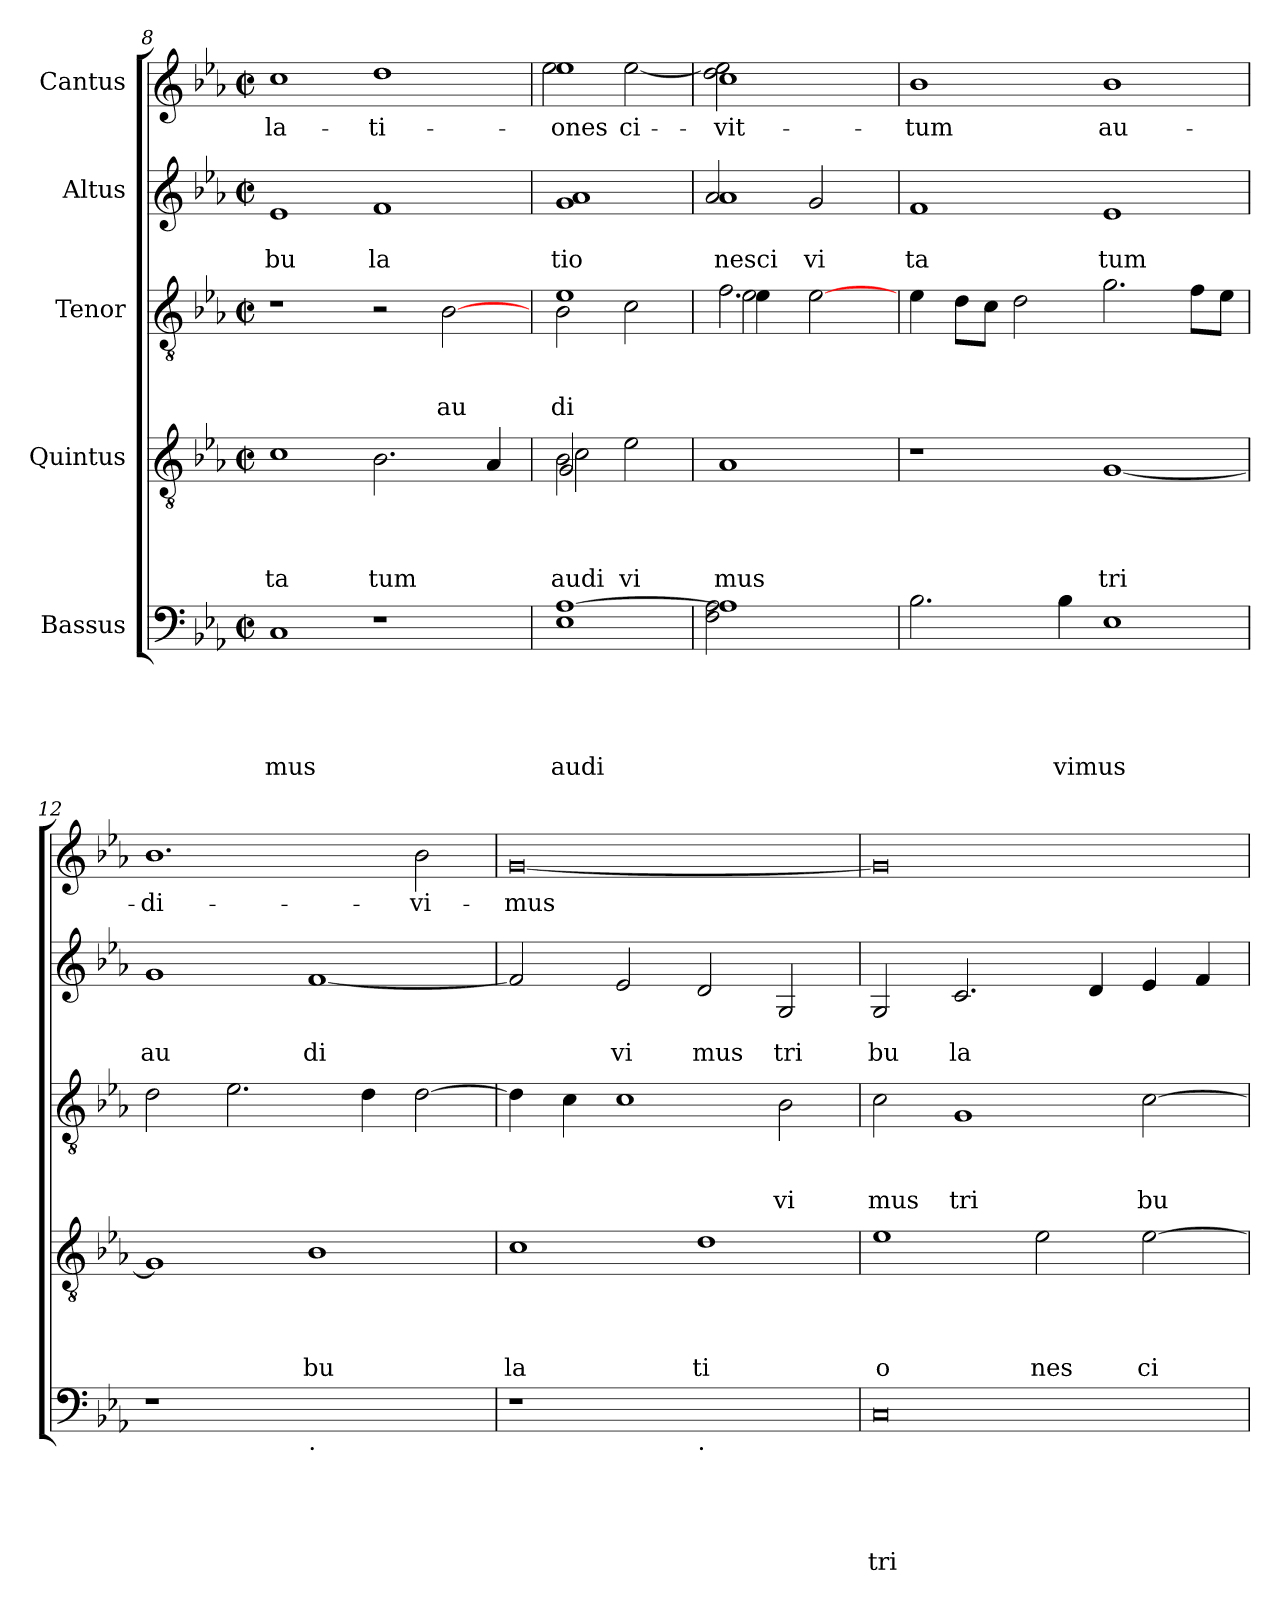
**kern	**text	**text	**text	**text	**text	**kern	**text	**text	**text	**text	**kern	**text	**text	**text	**kern	**text	**text	**kern	**text
*part5	*part5	*part5	*part5	*part5	*part5	*part4	*part4	*part4	*part4	*part4	*part3	*part3	*part3	*part3	*part2	*part2	*part2	*part1	*part1
*staff5	*staff5	*staff5	*staff5	*staff5	*staff5	*staff4	*staff4	*staff4	*staff4	*staff4	*staff3	*staff3	*staff3	*staff3	*staff2	*staff2	*staff2	*staff1	*staff1
*I"Bassus	*	*	*	*	*	*I"Quintus	*	*	*	*	*I"Tenor	*	*	*	*I"Altus	*	*	*I"Cantus	*
*clefF4	*	*	*	*	*	*clefGv2	*	*	*	*	*clefGv2	*	*	*	*clefG2	*	*	*clefG2	*
*k[b-e-a-]	*	*	*	*	*	*k[b-e-a-]	*	*	*	*	*k[b-e-a-]	*	*	*	*k[b-e-a-]	*	*	*k[b-e-a-]	*
*E-:	*	*	*	*	*	*E-:	*	*	*	*	*E-:	*	*	*	*E-:	*	*	*E-:	*
*M2/2	*	*	*	*	*	*M2/2	*	*	*	*	*M2/2	*	*	*	*M2/2	*	*	*M2/2	*
*met(c|)	*	*	*	*	*	*met(c|)	*	*	*	*	*met(c|)	*	*	*	*met(c|)	*	*	*met(c|)	*
=8	=8	=8	=8	=8	=8	=8	=8	=8	=8	=8	=8	=8	=8	=8	=8	=8	=8	=8	=8
!	!	!	!	!	!LO:LY:b	!	!	!	!	!LO:LY:b	!	!	!	!	!	!	!LO:LY:b	!	!LO:LY:b
1C	.	.	.	.	mus	1c	.	.	.	ta	1r	.	.	.	1e-	.	bu	1cc	-la-
!	!	!	!	!	!	!	!	!	!	!LO:LY:b	!	!	!	!	!	!	!LO:LY:b	!	!LO:LY:b
1r	.	.	.	.	.	2.B-\	.	.	.	tum	2r	.	.	.	1f	.	la	1dd	-ti-
!	!	!	!	!	!	!	!	!	!	!	!	!	!	!LO:LY:b	!	!	!	!	!
.	.	.	.	.	.	.	.	.	.	.	[>2B-\	.	.	au	.	.	.	.	.
.	.	.	.	.	.	4A-/	.	.	.	.	.	.	.	.	.	.	.	.	.
=9	=9	=9	=9	=9	=9	=9	=9	=9	=9	=9	=9	=9	=9	=9	=9	=9	=9	=9	=9
!	!	!	!	!	!LO:LY:b	!	!	!	!	!LO:LY:b	!	!	!	!LO:LY:b	!	!	!LO:LY:b	!	!LO:LY:b
*	*	*	*	*	*	*^	*	*	*	*	*^	*	*	*	*	*	*	*^	*
*	*	*	*	*	*	*	*^	*	*	*	*	*	*	*	*	*	*	*	*	*	*	*
1E- [>1A-	.	.	.	.	audi	2B-\	2G/	2c\	.	.	.	audi	1e-	2B-\	.	.	di	1g 1a-	.	tio	1ee-	2ee-\	-ones-
!	!	!	!	!	!	!	!	!	!	!	!	!LO:LY:b	!	!	!	!	!	!	!	!	!	!	!LO:LY:b
.	.	.	.	.	.	2e-\	2ryy	2ryy	.	.	.	vi	.	2c\	.	.	.	.	.	.	.	[>2ee-\	-ci-
=10	=10	=10	=10	=10	=10	=10	=10	=10	=10	=10	=10	=10	=10	=10	=10	=10	=10	=10	=10	=10	=10	=10	=10
*^	*	*	*	*	*	*	*	*	*	*	*	*	*	*	*	*	*	*	*	*	*	*	*
!	!	!	!	!	!	!	!	!	!	!	!	!	!LO:LY:b	!	!	!	!	!	!	!	!LO:LY:b	!	!	!LO:LY:b
*	*	*	*	*	*	*	*v	*v	*v	*	*	*	*	*	*^	*	*	*	*^	*	*	*	*	*
1A-]	2F\ 2A-\	.	.	.	.	.	1A-	.	.	.	mus	2.f\	2e-\	4e-\	.	.	.	1a-	2a-/	.	nesci	1cc	2dd\ 2ee-\]	-vit-
.	.	.	.	.	.	.	.	.	.	.	.	.	.	4ryy	.	.	.	.	.	.	.	.	.	.
!	!	!	!	!	!	!	!	!	!	!	!	!	!	!	!	!	!	!	!	!	!LO:LY:b	!	!	!
.	2ryy	.	.	.	.	.	.	.	.	.	.	.	2ryy	[>2e-\	.	.	.	.	2g/	.	vi	.	2ryy	.
.	.	.	.	.	.	.	.	.	.	.	.	4ryy	.	.	.	.	.	.	.	.	.	.	.	.
*	*	*	*	*	*	*	*	*	*	*	*	*v	*v	*v	*	*	*	*	*	*	*	*v	*v	*
*v	*v	*	*	*	*	*	*	*	*	*	*	*	*	*	*	*v	*v	*	*	*	*
=11	=11	=11	=11	=11	=11	=11	=11	=11	=11	=11	=11	=11	=11	=11	=11	=11	=11	=11	=11
!	!	!	!	!	!	!	!	!	!	!	!	!	!	!	!	!	!LO:LY:b	!	!LO:LY:b
2.B-\	.	.	.	.	.	1r	.	.	.	.	4e-\	.	.	.	1f	.	ta	1b-	-tum
.	.	.	.	.	.	.	.	.	.	.	8d\L	.	.	.	.	.	.	.	.
.	.	.	.	.	.	.	.	.	.	.	8c\J	.	.	.	.	.	.	.	.
.	.	.	.	.	.	.	.	.	.	.	2d\	.	.	.	.	.	.	.	.
!	!	!	!	!	!LO:LY:b	!	!	!	!	!	!	!	!	!	!	!	!	!	!
4B-\	.	.	.	.	vimus	.	.	.	.	.	.	.	.	.	.	.	.	.	.
!	!	!	!	!	!	!	!	!	!	!LO:LY:b	!	!	!	!	!	!	!LO:LY:b	!	!LO:LY:b
1E-	.	.	.	.	.	[<1G	.	.	.	tri	2.g\	.	.	.	1e-	.	tum	1b-	au-
.	.	.	.	.	.	.	.	.	.	.	8f\L	.	.	.	.	.	.	.	.
.	.	.	.	.	.	.	.	.	.	.	8e-\J	.	.	.	.	.	.	.	.
=12	=12	=12	=12	=12	=12	=12	=12	=12	=12	=12	=12	=12	=12	=12	=12	=12	=12	=12	=12
!	!	!	!	!	!	!	!	!	!	!	!	!	!	!	!	!	!LO:LY:b	!	!LO:LY:b
1r	.	.	.	.	.	1G]	.	.	.	.	2d\	.	.	.	1g	.	au	1.b-	-di-
.	.	.	.	.	.	.	.	.	.	.	2.e-\	.	.	.	.	.	.	.	.
!LO:TX:b:t=.	!	!	!	!	!	!	!	!	!	!	!	!	!	!	!	!	!	!	!
!	!	!	!	!	!	!	!	!	!	!LO:LY:b	!	!	!	!	!	!	!LO:LY:b	!	!
1ryy	.	.	.	.	.	1B-	.	.	.	bu	.	.	.	.	[<1f	.	di	.	.
.	.	.	.	.	.	.	.	.	.	.	4d\	.	.	.	.	.	.	.	.
!	!	!	!	!	!	!	!	!	!	!	!	!	!	!	!	!	!	!	!LO:LY:b
.	.	.	.	.	.	.	.	.	.	.	[>2d\	.	.	.	.	.	.	2b-\	-vi-
=13	=13	=13	=13	=13	=13	=13	=13	=13	=13	=13	=13	=13	=13	=13	=13	=13	=13	=13	=13
!	!	!	!	!	!	!	!	!	!	!LO:LY:b	!	!	!	!	!	!	!	!	!LO:LY:b
1r	.	.	.	.	.	1c	.	.	.	la	4d\]	.	.	.	2f/]	.	.	[<0g	-mus
.	.	.	.	.	.	.	.	.	.	.	4c\	.	.	.	.	.	.	.	.
!	!	!	!	!	!	!	!	!	!	!	!	!	!	!	!	!	!LO:LY:b	!	!
.	.	.	.	.	.	.	.	.	.	.	1c	.	.	.	2e-/	.	vi	.	.
!LO:TX:b:t=.	!	!	!	!	!	!	!	!	!	!	!	!	!	!	!	!	!	!	!
!	!	!	!	!	!	!	!	!	!	!LO:LY:b	!	!	!	!	!	!	!LO:LY:b	!	!
1ryy	.	.	.	.	.	1d	.	.	.	ti	.	.	.	.	2d/	.	mus	.	.
!	!	!	!	!	!	!	!	!	!	!	!	!	!	!LO:LY:b	!	!	!LO:LY:b	!	!
.	.	.	.	.	.	.	.	.	.	.	2B-\	.	.	vi	2G/	.	tri	.	.
!!LO:PB:g=z
=14	=14	=14	=14	=14	=14	=14	=14	=14	=14	=14	=14	=14	=14	=14	=14	=14	=14	=14	=14
!	!	!	!	!	!LO:LY:b	!	!	!	!	!LO:LY:b	!	!	!	!LO:LY:b	!	!	!LO:LY:b	!	!
0C	.	.	.	.	tri	1e-	.	.	.	o	2c\	.	.	mus	2G/	.	bu	0g]	.
!	!	!	!	!	!	!	!	!	!	!	!	!	!	!LO:LY:b	!	!	!LO:LY:b	!	!
.	.	.	.	.	.	.	.	.	.	.	1G	.	.	tri	2.c/	.	la	.	.
!	!	!	!	!	!	!	!	!	!	!LO:LY:b	!	!	!	!	!	!	!	!	!
.	.	.	.	.	.	2e-\	.	.	.	nes	.	.	.	.	.	.	.	.	.
.	.	.	.	.	.	.	.	.	.	.	.	.	.	.	4d/	.	.	.	.
!	!	!	!	!	!	!	!	!	!	!LO:LY:b	!	!	!	!LO:LY:b	!	!	!	!	!
.	.	.	.	.	.	[>2e-\	.	.	.	ci	[>2c\	.	.	bu	4e-/	.	.	.	.
.	.	.	.	.	.	.	.	.	.	.	.	.	.	.	4f/	.	.	.	.
=	=	=	=	=	=	=	=	=	=	=	=	=	=	=	=	=	=	=	=
*-	*-	*-	*-	*-	*-	*-	*-	*-	*-	*-	*-	*-	*-	*-	*-	*-	*-	*-	*-
